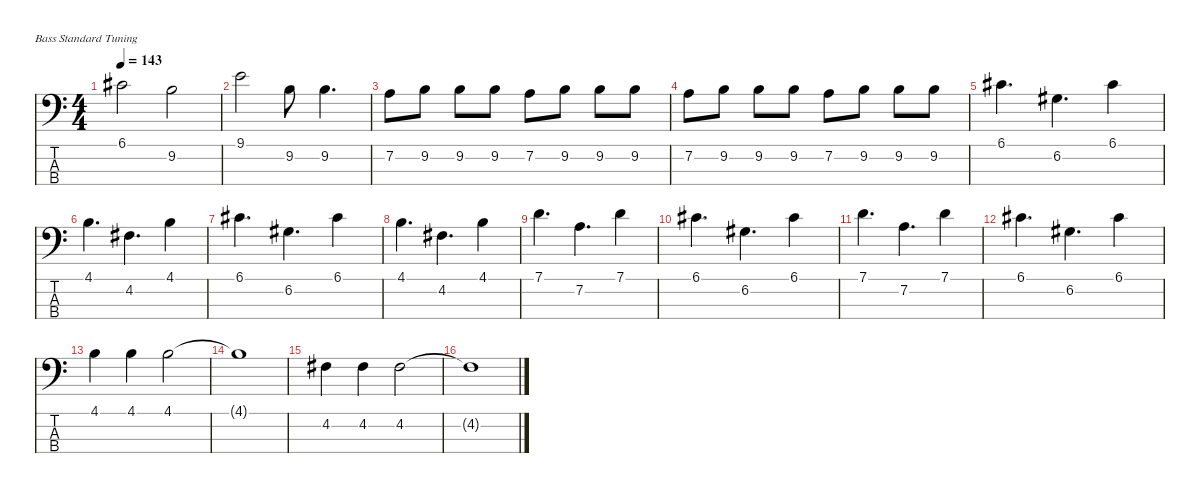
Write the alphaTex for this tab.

\defaultSystemsLayout 4
\hideDynamics
\bracketExtendMode nobrackets
\singleTrackTrackNamePolicy hidden
\multiTrackTrackNamePolicy hidden
\firstSystemTrackNameMode fullname
\firstSystemTrackNameOrientation horizontal
\otherSystemsTrackNameOrientation horizontal
\track ("Bass" "el.bs.") {instrument electricbassfinger}
\staff {score tabs}
\tuning (G2 D2 A1 E1)
\ts (4 4)
\tempo 143
\clef f4
\ks c
6.1{acc #}.2{dy f beam Down} 9.2.2{beam Down} |
9.1.2{beam Down} 9.2.8{beam Down} 9.2.4{d beam Down} |
7.2.8{beam Down} 9.2.8{beam Down} 9.2.8{beam Down} 9.2.8{beam Down} 7.2.8{beam Down} 9.2.8{beam Down} 9.2.8{beam Down} 9.2.8{beam Down} |
7.2.8{beam Down} 9.2.8{beam Down} 9.2.8{beam Down} 9.2.8{beam Down} 7.2.8{beam Down} 9.2.8{beam Down} 9.2.8{beam Down} 9.2.8{beam Down} |
6.1{acc #}.4{d beam Down} 6.2{acc #}.4{d beam Down} 6.1{acc #}.4{beam Down} |
4.1.4{d beam Down} 4.2{acc #}.4{d beam Down} 4.1.4{beam Down} |
6.1{acc #}.4{d beam Down} 6.2{acc #}.4{d beam Down} 6.1{acc #}.4{beam Down} |
4.1.4{d beam Down} 4.2{acc #}.4{d beam Down} 4.1.4{beam Down} |
7.1.4{d beam Down} 7.2.4{d beam Down} 7.1.4{beam Down} |
6.1{acc #}.4{d beam Down} 6.2{acc #}.4{d beam Down} 6.1{acc #}.4{beam Down} |
7.1.4{d beam Down} 7.2.4{d beam Down} 7.1.4{beam Down} |
6.1{acc #}.4{d beam Down} 6.2{acc #}.4{d beam Down} 6.1{acc #}.4{beam Down} |
4.1.4{beam Down} 4.1.4{beam Down} 4.1.2{beam Down} |
4.1{t}.1{beam Down} |
4.2{acc #}.4{beam Down} 4.2{acc #}.4{beam Down} 4.2{acc #}.2{beam Down} |
4.2{t acc #}.1{beam Down}
